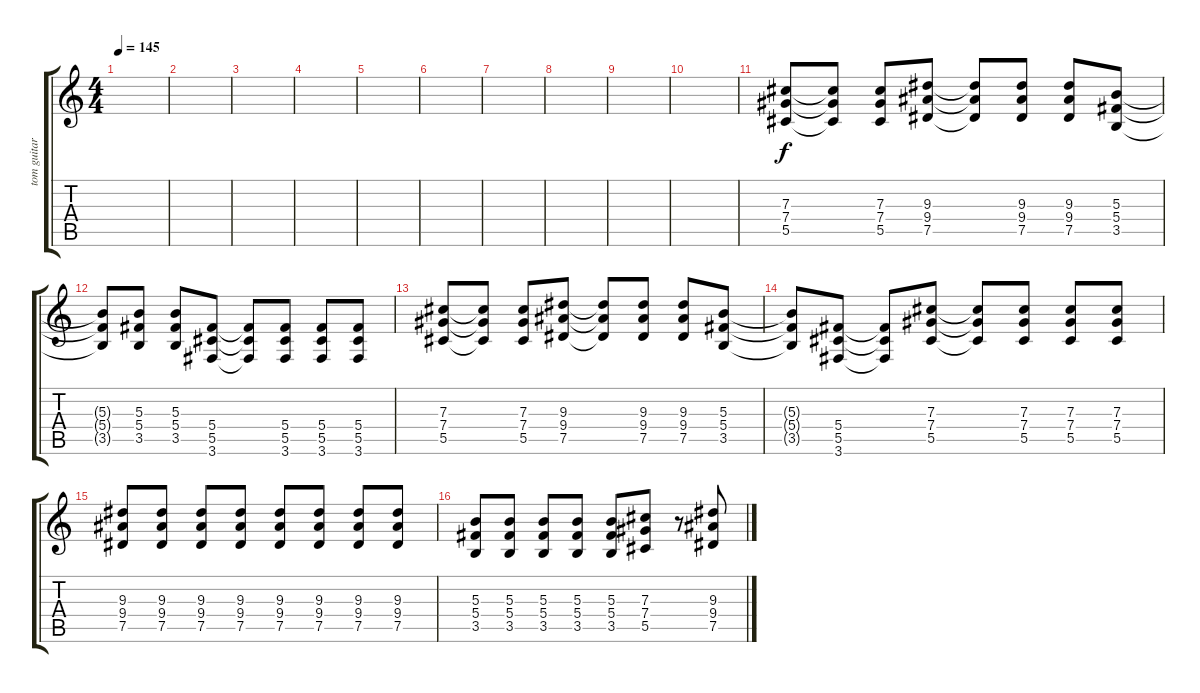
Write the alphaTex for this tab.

\track ("tom guitar overdub" "tom guitar") {instrument distortionguitar}
\staff {score tabs}
\tuning (Eb4 Bb3 Gb3 Db3 Ab2 Eb2) {hide}
\ts (4 4)
\tempo 145
\clef g2
\ks c
|
|
|
|
|
|
|
|
|
|
(7.3 7.4 5.5).8 (7.3{t} 7.4{t} 5.5{t}).8 (7.3 7.4 5.5).8 (9.3 9.4 7.5).8 (9.3{t} 9.4{t} 7.5{t}).8 (9.3 9.4 7.5).8 (9.3 9.4 7.5).8 (5.3 5.4 3.5).8 |
(5.3{t} 5.4{t} 3.5{t}).8 (5.3 5.4 3.5).8 (5.3 5.4 3.5).8 (5.4 5.5 3.6).8 (5.4{t} 5.5{t} 3.6{t}).8 (5.4 5.5 3.6).8 (5.4 5.5 3.6).8 (5.4 5.5 3.6).8 |
(7.3 7.4 5.5).8 (7.3{t} 7.4{t} 5.5{t}).8 (7.3 7.4 5.5).8 (9.3 9.4 7.5).8 (9.3{t} 9.4{t} 7.5{t}).8 (9.3 9.4 7.5).8 (9.3 9.4 7.5).8 (5.3 5.4 3.5).8 |
(5.3{t} 5.4{t} 3.5{t}).8 (5.4 5.5 3.6).8 (5.4{t} 5.5{t} 3.6{t}).8 (7.3 7.4 5.5).8 (7.3{t} 7.4{t} 5.5{t}).8 (7.3 7.4 5.5).8 (7.3 7.4 5.5).8 (7.3 7.4 5.5).8 |
(9.3 9.4 7.5).8 (9.3 9.4 7.5).8 (9.3 9.4 7.5).8 (9.3 9.4 7.5).8 (9.3 9.4 7.5).8 (9.3 9.4 7.5).8 (9.3 9.4 7.5).8 (9.3 9.4 7.5).8 |
(5.3 5.4 3.5).8 (5.3 5.4 3.5).8 (5.3 5.4 3.5).8 (5.3 5.4 3.5).8 (5.3 5.4 3.5).8 (7.3 7.4 5.5).8 r.8 (9.3 9.4 7.5).8
